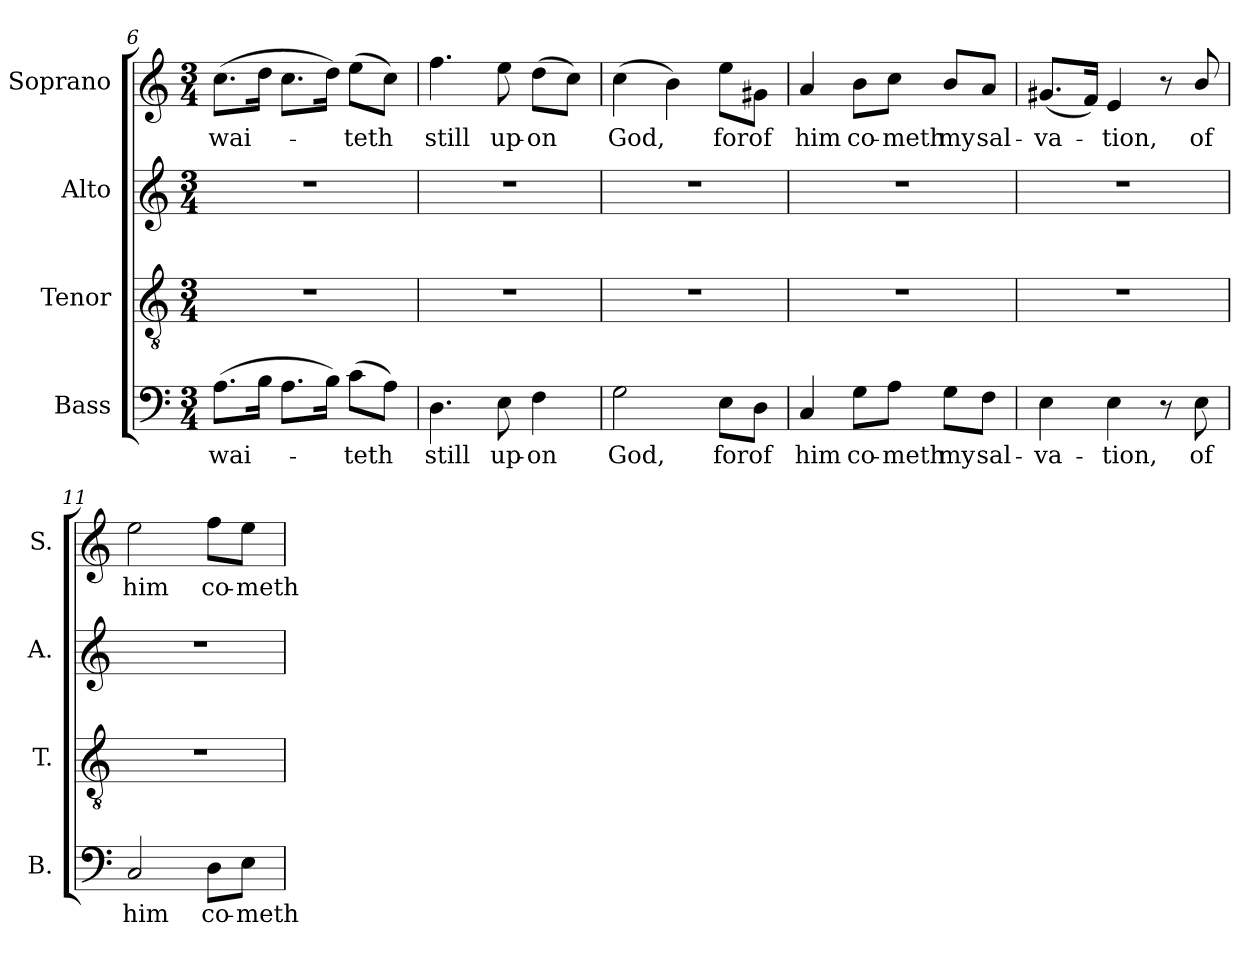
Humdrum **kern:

**kern	**text	**kern	**kern	**kern	**text
*part4	*part4	*part3	*part2	*part1	*part1
*staff4	*staff4	*staff3	*staff2	*staff1	*staff1
*I"Bass	*	*I"Tenor	*I"Alto	*I"Soprano	*
*I'B.	*	*I'T.	*I'A.	*I'S.	*
*clefF4	*	*clefGv2	*clefG2	*clefG2	*
*	*	*ITrd7c12	*	*	*
*k[]	*	*k[]	*k[]	*k[]	*
*a:	*	*a:	*a:	*a:	*
*M3/4	*	*M3/4	*M3/4	*M3/4	*
=6	=6	=6	=6	=6	=6
!	!LO:LY:b:color=#000000	!LO:N:vis=1	!LO:N:vis=1	!	!
!	!	!	!	!	!LO:LY:b:color=#000000
(8.Ai\L	wai-	2.r	2.r	(8.cci\L	wai-
16Bi\Jk	.	.	.	16ddi\Jk	.
8.Ai\L	.	.	.	8.cci\L	.
16Bi\Jk)	.	.	.	16ddi\Jk)	.
!	!LO:LY:b:color=#000000	!	!	!	!
!	!	!	!	!	!LO:LY:b:color=#000000
(8ci\L	-teth	.	.	(8eei\L	-teth
8Ai\J)	.	.	.	8cci\J)	.
=7	=7	=7	=7	=7	=7
!	!LO:LY:b:color=#000000	!LO:N:vis=1	!LO:N:vis=1	!	!
!	!	!	!	!	!LO:LY:b:color=#000000
4.Di\	still	2.r	2.r	4.ffi\	still
!	!LO:LY:b:color=#000000	!	!	!	!
!	!	!	!	!	!LO:LY:b:color=#000000
8Ei\	up-	.	.	8eei\	up-
!	!LO:LY:b:color=#000000	!	!	!	!
!	!	!	!	!	!LO:LY:b:color=#000000
4Fi\	-on	.	.	(8ddi\L	-on
.	.	.	.	8cci\J)	.
!!LO:LB:g=z
=8	=8	=8	=8	=8	=8
!	!LO:LY:b:color=#000000	!LO:N:vis=1	!LO:N:vis=1	!	!
!	!	!	!	!	!LO:LY:b:color=#000000
2Gi\	God,	2.r	2.r	(4cci\	God,
.	.	.	.	4bi\)	.
!	!LO:LY:b:color=#000000	!	!	!	!
!	!	!	!	!	!LO:LY:b:color=#000000
8Ei\L	for	.	.	8eei\L	for
!	!LO:LY:b:color=#000000	!	!	!	!
!	!	!	!	!	!LO:LY:b:color=#000000
8Di\J	of	.	.	8g#Xi\J	of
=9	=9	=9	=9	=9	=9
!	!LO:LY:b:color=#000000	!LO:N:vis=1	!LO:N:vis=1	!	!
!	!	!	!	!	!LO:LY:b:color=#000000
4Ci/	him	2.r	2.r	4ai/	him
!	!LO:LY:b:color=#000000	!	!	!	!
!	!	!	!	!	!LO:LY:b:color=#000000
8Gi\L	co-	.	.	8bi\L	co-
!	!LO:LY:b:color=#000000	!	!	!	!
!	!	!	!	!	!LO:LY:b:color=#000000
8Ai\J	-meth	.	.	8cci\J	-meth
!	!LO:LY:b:color=#000000	!	!	!	!
!	!	!	!	!	!LO:LY:b:color=#000000
8Gi\L	my	.	.	8bi/L	my
!	!LO:LY:b:color=#000000	!	!	!	!
!	!	!	!	!	!LO:LY:b:color=#000000
8Fi\J	sal-	.	.	8ai/J	sal-
=10	=10	=10	=10	=10	=10
!	!LO:LY:b:color=#000000	!LO:N:vis=1	!LO:N:vis=1	!	!
!	!	!	!	!	!LO:LY:b:color=#000000
4Ei\	-va-	2.r	2.r	(8.g#Xi/L	-va-
.	.	.	.	16fi/Jk)	.
!	!LO:LY:b:color=#000000	!	!	!	!
!	!	!	!	!	!LO:LY:b:color=#000000
4Ei\	-tion,	.	.	4ei/	-tion,
8r	.	.	.	8r	.
!	!LO:LY:b:color=#000000	!	!	!	!
!	!	!	!	!	!LO:LY:b:color=#000000
8Ei\	of	.	.	8bi/	of
=11	=11	=11	=11	=11	=11
!	!LO:LY:b:color=#000000	!LO:N:vis=1	!LO:N:vis=1	!	!
!	!	!	!	!	!LO:LY:b:color=#000000
2Ci/	him	2.r	2.r	2eei\	him
!	!LO:LY:b:color=#000000	!	!	!	!
!	!	!	!	!	!LO:LY:b:color=#000000
8Di\L	co-	.	.	8ffi\L	co-
!	!LO:LY:b:color=#000000	!	!	!	!
!	!	!	!	!	!LO:LY:b:color=#000000
8Ei\J	-meth	.	.	8eei\J	-meth
=	=	=	=	=	=
*-	*-	*-	*-	*-	*-
